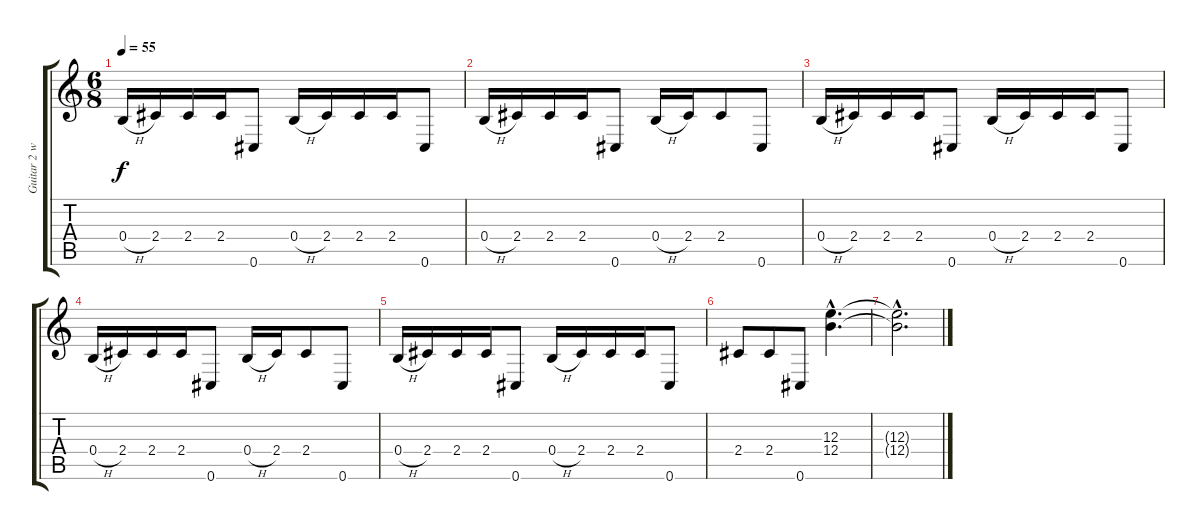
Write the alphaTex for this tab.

\track ("Guitar 2 w/ Distorsion" "Guitar 2 w") {instrument distortionguitar}
\staff {score tabs}
\tuning (Db4 Ab3 E3 B2 Gb2 Db2) {hide}
\ts (6 8)
\tempo 55
\clef g2
\ks c
0.4{h}.16{dy f} 2.4.16 2.4.16 2.4.16 0.6.8 0.4{h}.16 2.4.16 2.4.16 2.4.16 0.6.8 |
0.4{h}.16 2.4.16 2.4.16 2.4.16 0.6.8 0.4{h}.16 2.4.16 2.4.8 0.6.8 |
0.4{h}.16 2.4.16 2.4.16 2.4.16 0.6.8 0.4{h}.16 2.4.16 2.4.16 2.4.16 0.6.8 |
0.4{h}.16 2.4.16 2.4.16 2.4.16 0.6.8 0.4{h}.16 2.4.16 2.4.8 0.6.8 |
0.4{h}.16 2.4.16 2.4.16 2.4.16 0.6.8 0.4{h}.16 2.4.16 2.4.16 2.4.16 0.6.8 |
2.4.8 2.4.8 0.6.8 (12.3{hac} 12.4{hac}).4{d} |
(12.3{hac t} 12.4{hac t}).2{d}
